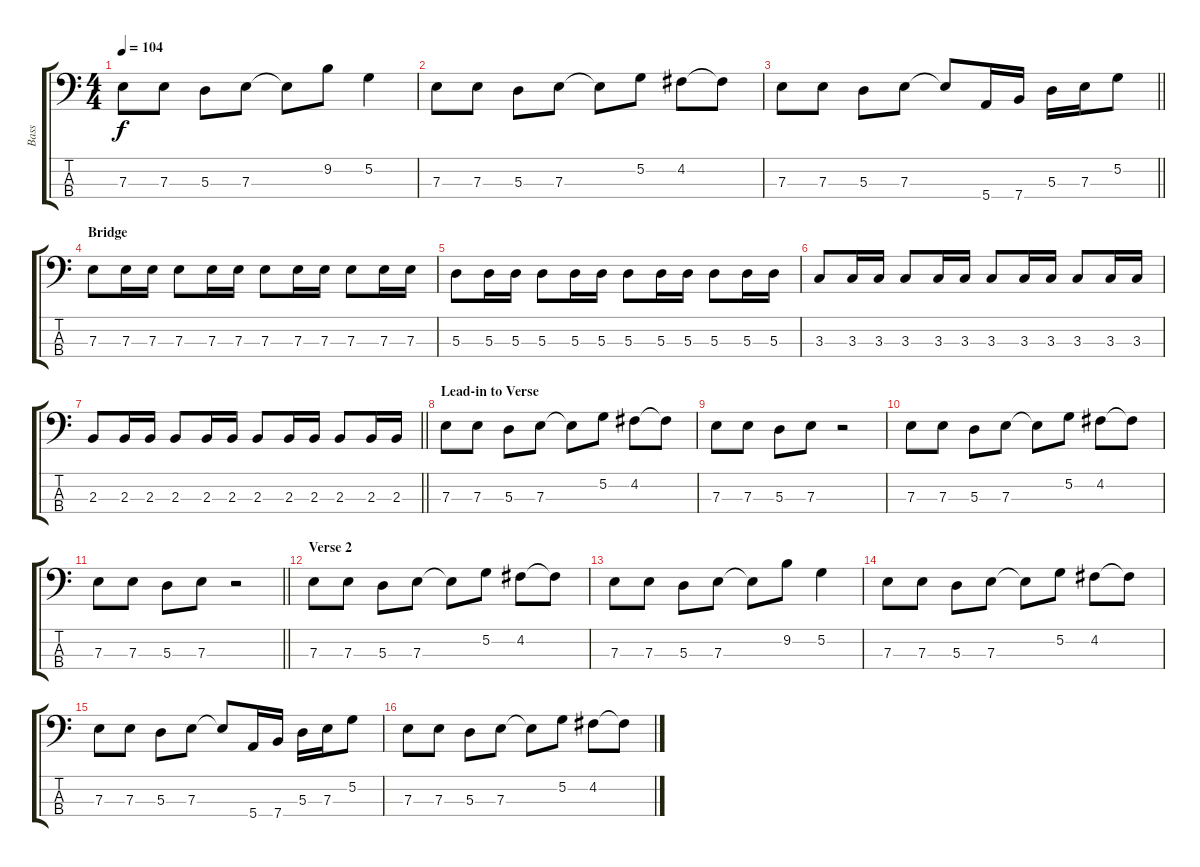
\track ("Bass" "Bass") {instrument electricbassfinger}
\staff {score tabs}
\tuning (G2 D2 A1 E1) {hide}
\ts (4 4)
\tempo 104
\clef f4
\ks c
7.3.8{dy f} 7.3.8 5.3.8 7.3.8 7.3{t}.8 9.2.8 5.2.4 |
7.3.8 7.3.8 5.3.8 7.3.8 7.3{t}.8 5.2.8 4.2.8 4.2{t}.8 |
\barLineRight lightlight
7.3.8 7.3.8 5.3.8 7.3.8 7.3{t}.8 5.4.16 7.4.16 5.3.16 7.3.16 5.2.8 |
\section ("" "Bridge")
7.3.8 7.3.16 7.3.16 7.3.8 7.3.16 7.3.16 7.3.8 7.3.16 7.3.16 7.3.8 7.3.16 7.3.16 |
5.3.8 5.3.16 5.3.16 5.3.8 5.3.16 5.3.16 5.3.8 5.3.16 5.3.16 5.3.8 5.3.16 5.3.16 |
3.3.8 3.3.16 3.3.16 3.3.8 3.3.16 3.3.16 3.3.8 3.3.16 3.3.16 3.3.8 3.3.16 3.3.16 |
\barLineRight lightlight
2.3.8 2.3.16 2.3.16 2.3.8 2.3.16 2.3.16 2.3.8 2.3.16 2.3.16 2.3.8 2.3.16 2.3.16 |
\section ("" "Lead-in to Verse")
7.3.8 7.3.8 5.3.8 7.3.8 7.3{t}.8 5.2.8 4.2.8 4.2{t}.8 |
7.3.8 7.3.8 5.3.8 7.3.8 r.2 |
7.3.8 7.3.8 5.3.8 7.3.8 7.3{t}.8 5.2.8 4.2.8 4.2{t}.8 |
\barLineRight lightlight
7.3.8 7.3.8 5.3.8 7.3.8 r.2 |
\section ("" "Verse 2")
7.3.8 7.3.8 5.3.8 7.3.8 7.3{t}.8 5.2.8 4.2.8 4.2{t}.8 |
7.3.8 7.3.8 5.3.8 7.3.8 7.3{t}.8 9.2.8 5.2.4 |
7.3.8 7.3.8 5.3.8 7.3.8 7.3{t}.8 5.2.8 4.2.8 4.2{t}.8 |
7.3.8 7.3.8 5.3.8 7.3.8 7.3{t}.8 5.4.16 7.4.16 5.3.16 7.3.16 5.2.8 |
7.3.8 7.3.8 5.3.8 7.3.8 7.3{t}.8 5.2.8 4.2.8 4.2{t}.8
